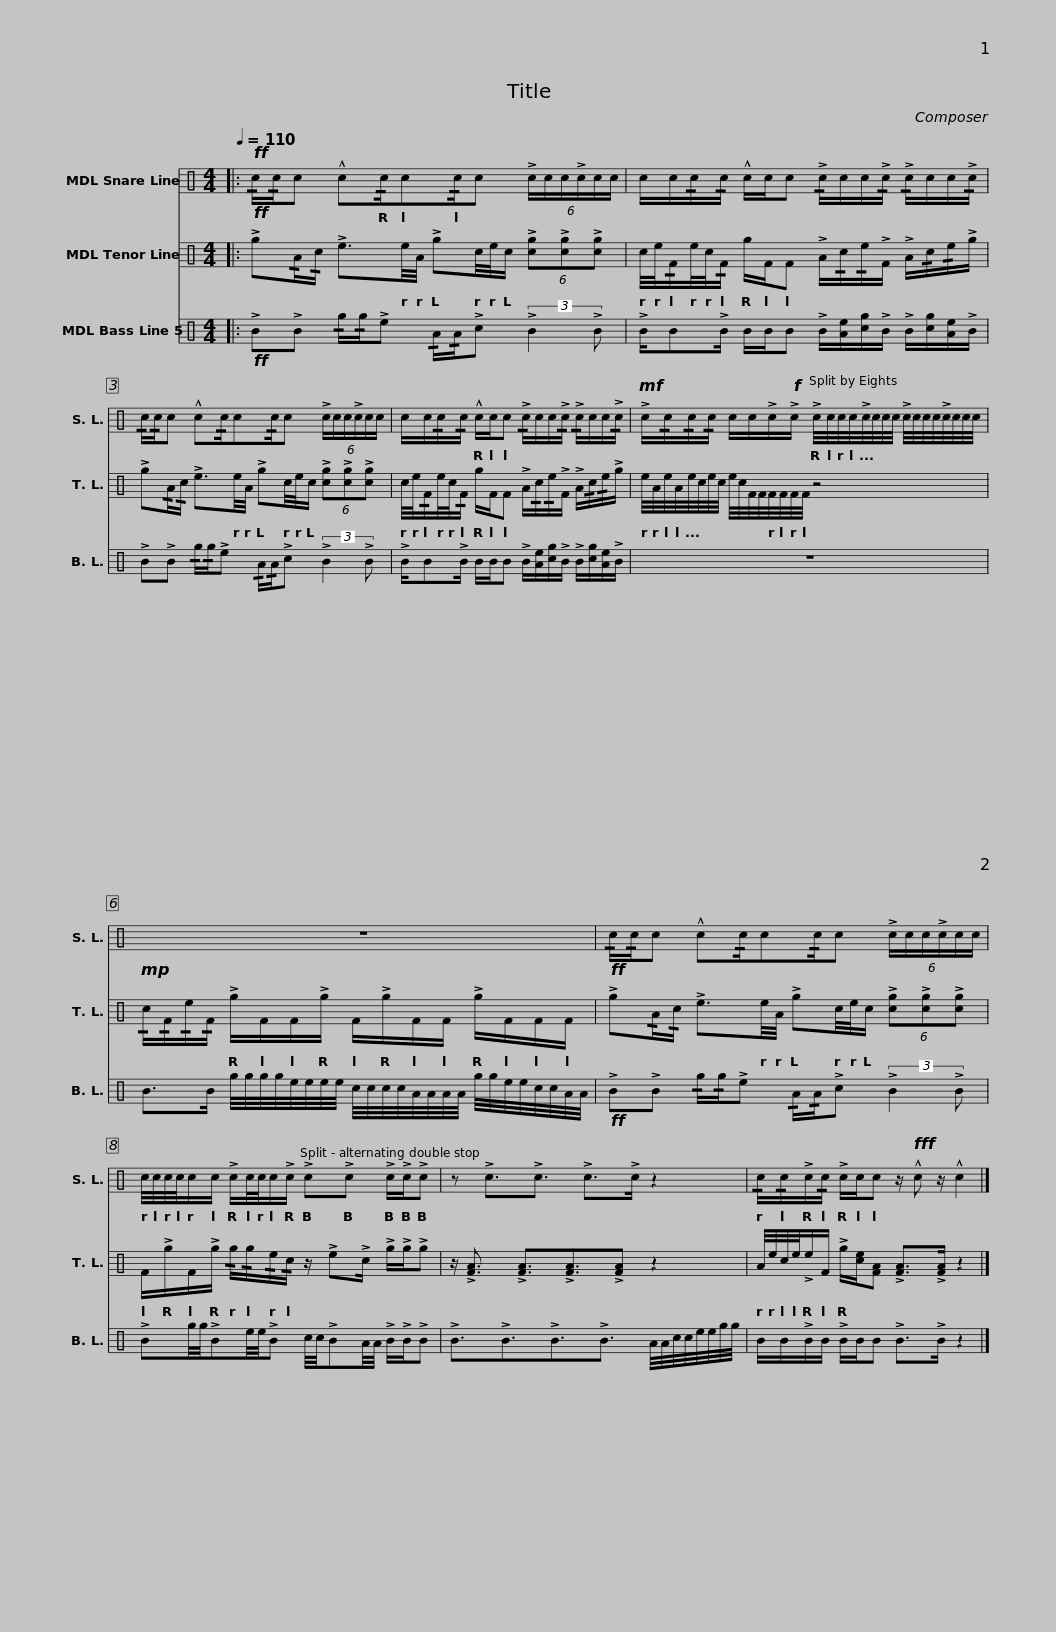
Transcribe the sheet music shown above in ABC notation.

X:1
%%score 1 2 3
L:1/8
Q:1/4=110
M:4/4
I:linebreak $
K:C
V:1 perc
K:none
V:2 perc
K:none
V:3 perc
K:none
V:1
|:!ff! !/!c/!/!c/c !^!c!/!c/c!/!c/c (6:4:6!>!c/c/c/!>!c/c/c/ | c/c/!/!c/!/!c/ !^!c/c/c !/!!>!c/c/c/!/!!>!c/ !/!!>!c/c/c/!/!!>!c/ |$ !/!c/!/!c/c !^!c!/!c/c!/!c/c (6:4:6!>!c/c/c/!>!c/c/c/ | c/c/!/!c/!/!c/ !^!c/c/c !/!!>!c/c/c/!/!!>!c/ !/!!>!c/c/c/!/!!>!c/ |$!mf! !>!c/!/!c/!/!c/!/!c/ c/c/!>!c/!f!!>!c/ !>!c/4c/4c/4c/4!>!c/4c/4c/4c/4 !>!c/4c/4c/4c/4!>!c/4c/4c/4c/4 |$ %5
 z8 | !/!c/!/!c/c !^!c!/!c/c!/!c/c (6:4:6!>!c/c/c/!>!c/c/c/ |$ c/4c/4c/4c/4c/c/ !>!c/c/4c/4c/!>!c/ !>!c!>!c !>!c/!>!c/!>!c |$ z !>!c3/2!>!c3/2 !>!c>!>!c z2 | !/!c/!/!c/!>!c/!/!c/ !>!c/c/c z/!fff! !^!c z/ !^!c2 |] %10
V:2
|:!ff! !>!g!/!A/!/!c/ !>!e3/2e/4A/4 !>!gc/4e/4c/ (6:4:3!>![cg]!>![cg]!>![cg] | c/4e/4!/!F/e/4c/4!/!F/ g/F/F !>!A/!/!c/!/!e/!>!F/ !>!A/!/!c/!/!e/!>!g/ |$ !>!g!/!A/!/!c/ !>!e3/2e/4A/4 !>!gc/4e/4c/ (6:4:3!>![cg]!>![cg]!>![cg] | c/4e/4!/!F/e/4c/4!/!F/ g/F/F !>!A/!/!c/!/!e/!>!F/ !>!A/!/!c/!/!e/!>!g/ |$ e/4A/4e/4A/4e/4c/4e/4c/4 e/4c/4F/4F/4F/4F/4F/4F/4 z4 |$ %5
!mp! !/!c/!/!F/!/!e/!/!F/ !>!g/F/F/!>!g/ F/!>!g/F/F/ !>!g/F/F/F/ |!ff! !>!g!/!A/!/!c/ !>!e3/2e/4A/4 !>!gc/4e/4c/ (6:4:3!>![cg]!>![cg]!>![cg] |$ F/!>!g/F/!>!g/ !/!g/!/!g/!/!e/!/!c/ z/ !>!e!>!c/ !>!g/!>!g/!>!g |$ z/ !>![FA]3/2 !>![FA]3/2!>![FA]3/2!>![FA] z2 | A/4e/4c/4e/4!>!e/F/ !>!g/[ce]/[FA] !>![FA]>!>![FA] z2 |] %10
V:3
|:!ff! !>!B!>!B !/!g/!/!g/!>!e !/!A/!/!A/!>!c (3:2:2!>!B2 !>!B | !>!B/B!>!B/ B/B/B !>!B/[Ae]/[cg]/!>!B/ !>!B/[cg]/[Ae]/!>!B/ |$ !>!B!>!B !/!g/!/!g/!>!e !/!A/!/!A/!>!c (3:2:2!>!B2 !>!B | !>!B/B!>!B/ B/B/B !>!B/[Ae]/[cg]/!>!B/ !>!B/[cg]/[Ae]/!>!B/ |$ z8 |$ %5
 B>B g/4g/4g/4g/4e/4e/4e/4e/4 c/4c/4c/4c/4A/4A/4A/4A/4 g/4g/4e/4e/4c/4c/4A/4A/4 |!ff! !>!B!>!B !/!g/!/!g/!>!e !/!A/!/!A/!>!c (3:2:2!>!B2 !>!B |$ !>!Bg/4g/4!>!Be/4e/4!>!B c/4c/4!>!BA/4A/4 !>!B/!>!B/!>!B |$ !>!B3/2!>!B3/2!>!B3/2!>!B3/2 A/4A/4c/4c/4e/4e/4g/4g/4 | B/B/!>!B/B/ !>!B/B/B !>!B>!>!B z2 |] %10
